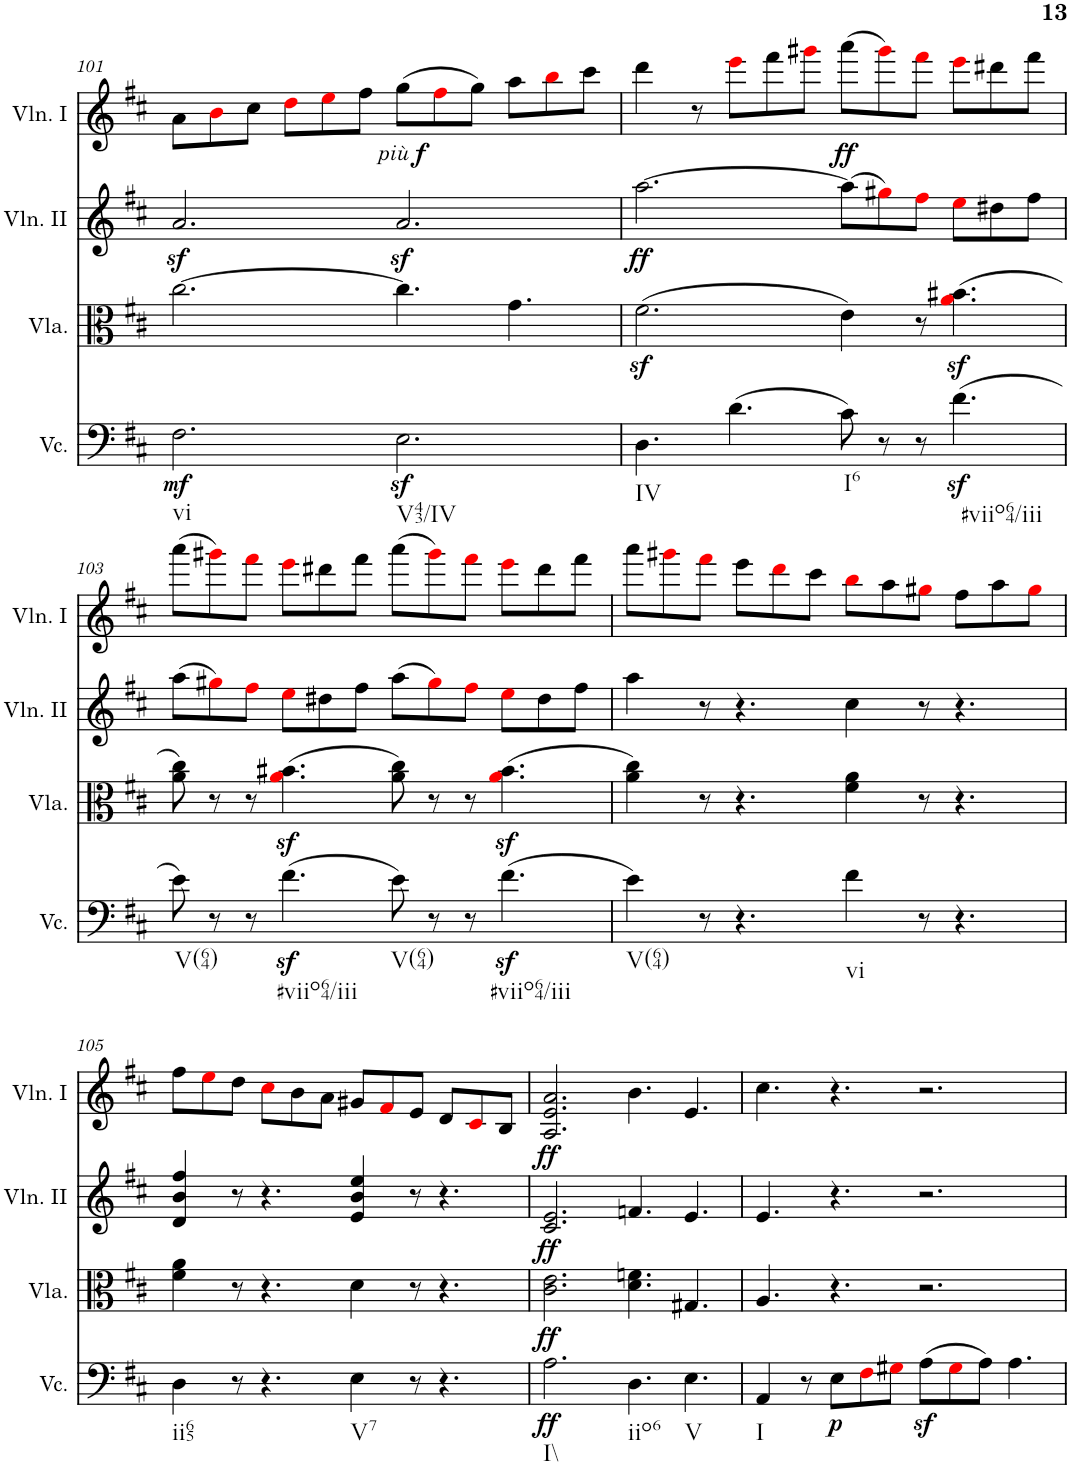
**kern	**dynam	**kern	**dynam	**kern	**dynam	**kern	**dynam
*part4	*part4	*part3	*part3	*part2	*part2	*part1	*part1
*staff4	*staff4	*staff3	*staff3	*staff2	*staff2	*staff1	*staff1
*I"Violoncello	*	*I"Viola	*	*I"Violino II	*	*I"Violino I	*
*I'Vc.	*	*I'Vla.	*	*I'Vln. II	*	*I'Vln. I	*
!!LO:PB:g=z
*clefF4	*	*clefC3	*	*clefG2	*	*clefG2	*
*k[f#c#]	*	*k[f#c#]	*	*k[f#c#]	*	*k[f#c#]	*
*M12/8	*	*M12/8	*	*M12/8	*	*M12/8	*
=101	=101	=101	=101	=101	=101	=101	=101
!LO:TX:b:t=vi	!	!	!	!	!	!	!
!	!LO:DY:b	!	!	!	!	!	!
2.F#\	mf	[2.cc#\	.	2.az</	.	8a\L	.
.	.	.	.	.	.	8bi\	.
.	.	.	.	.	.	8cc#\J	.
.	.	.	.	.	.	8ddi\L	.
.	.	.	.	.	.	8eei\	.
.	.	.	.	.	.	8ff#\J	.
!LO:TX:b:t=V43/IV	!	!	!	!	!	!	!
!	!	!	!	!	!	!	!LO:DY:b
!	!	!	!	!	!	!	!LO:DY:n=1:b
2.Ez<\	.	4.cc#\]	.	2.az</	.	(8gg\L	other-dynamics f
.	.	.	.	.	.	8ff#i\	.
.	.	.	.	.	.	8gg\J)	.
.	.	4.g\	.	.	.	8aa\L	.
.	.	.	.	.	.	8bbi\	.
.	.	.	.	.	.	8ccc#\J	.
=102	=102	=102	=102	=102	=102	=102	=102
!LO:TX:b:t=IV	!	!	!	!	!	!	!
!	!	!	!	!	!LO:DY:b	!	!
4.D\	.	(2.f#z<\	.	[2.aa\	ff	4ddd\	.
.	.	.	.	.	.	8r	.
(4.d\	.	.	.	.	.	8eeei\L	.
.	.	.	.	.	.	8fff#\	.
.	.	.	.	.	.	8ggg#Xi\J	.
!LO:TX:b:t=I6	!	!	!	!	!	!	!
!	!	!	!	!	!	!	!LO:DY:b
8c#\)	.	4e\)	.	(8aa\L]	.	(8aaa\L	ff
8r	.	.	.	8gg#Xi\)	.	8ggg#i\)	.
8r	.	8r	.	8ff#i\J	.	8fff#i\J	.
!LO:TX:b:t=#viio64/iii	!	!	!	!	!	!	!
(4.f#z<\	.	(4.ai\z< 4.b#X\z<	.	8eei\L	.	8eeei\L	.
.	.	.	.	8dd#X\	.	8ddd#X\	.
.	.	.	.	8ff#\J	.	8fff#\J	.
!!LO:LB:g=z
=103	=103	=103	=103	=103	=103	=103	=103
!LO:TX:b:t=V(64)	!	!	!	!	!	!	!
8e\)	.	8a\ 8cc#\)	.	(8aa\L	.	(8aaa\L	.
8r	.	8r	.	8gg#Xi\)	.	8ggg#Xi\)	.
8r	.	8r	.	8ff#i\J	.	8fff#i\J	.
!LO:TX:b:t=#viio64/iii	!	!	!	!	!	!	!
(4.f#z<\	.	(4.ai\z< 4.b#X\z<	.	8eei\L	.	8eeei\L	.
.	.	.	.	8dd#X\	.	8ddd#X\	.
.	.	.	.	8ff#\J	.	8fff#\J	.
!LO:TX:b:t=V(64)	!	!	!	!	!	!	!
8e\)	.	8a\ 8cc#\)	.	(8aa\L	.	(8aaa\L	.
8r	.	8r	.	8gg#i\)	.	8ggg#i\)	.
8r	.	8r	.	8ff#i\J	.	8fff#i\J	.
!LO:TX:b:t=#viio64/iii	!	!	!	!	!	!	!
(4.f#z<\	.	(4.ai\z< 4.b#\z<	.	8eei\L	.	8eeei\L	.
.	.	.	.	8dd#\	.	8ddd#\	.
.	.	.	.	8ff#\J	.	8fff#\J	.
=104	=104	=104	=104	=104	=104	=104	=104
!LO:TX:b:t=V(64)	!	!	!	!	!	!	!
4e\)	.	4a\ 4cc#\)	.	4aa\	.	8aaa\L	.
.	.	.	.	.	.	8ggg#Xi\	.
8r	.	8r	.	8r	.	8fff#i\J	.
4.r	.	4.r	.	4.r	.	8eee\L	.
.	.	.	.	.	.	8dddi\	.
.	.	.	.	.	.	8ccc#\J	.
!LO:TX:b:t=vi	!	!	!	!	!	!	!
4f#\	.	4f#\ 4a\	.	4cc#\	.	8bbi\L	.
.	.	.	.	.	.	8aa\	.
8r	.	8r	.	8r	.	8gg#Xi\J	.
4.r	.	4.r	.	4.r	.	8ff#\L	.
.	.	.	.	.	.	8aa\	.
.	.	.	.	.	.	8gg#i\J	.
!!LO:LB:g=z
=105	=105	=105	=105	=105	=105	=105	=105
!LO:TX:b:t=ii65	!	!	!	!	!	!	!
4D\	.	4f#\ 4a\	.	4d/ 4b/ 4ff#/	.	8ff#\L	.
.	.	.	.	.	.	8eei\	.
8r	.	8r	.	8r	.	8dd\J	.
4.r	.	4.r	.	4.r	.	8cc#i\L	.
.	.	.	.	.	.	8b\	.
.	.	.	.	.	.	8a\J	.
!LO:TX:b:t=V7	!	!	!	!	!	!	!
4E\	.	4d\	.	4e/ 4b/ 4ee/	.	8g#X/L	.
.	.	.	.	.	.	8f#i/	.
8r	.	8r	.	8r	.	8e/J	.
4.r	.	4.r	.	4.r	.	8d/L	.
.	.	.	.	.	.	8c#i/	.
.	.	.	.	.	.	8B/J	.
=106	=106	=106	=106	=106	=106	=106	=106
!LO:TX:b:t=I\\	!	!	!	!	!	!	!
!	!LO:DY:b	!	!LO:DY:b	!	!LO:DY:b	!	!LO:DY:b
2.A\	ff	2.c#\ 2.e\	ff	2.c#/ 2.e/	ff	2.A/ 2.e/ 2.a/	ff
!LO:TX:b:t=iio6	!	!	!	!	!	!	!
4.D\	.	4.d\ 4.fn\	.	4.fn/	.	4.b\	.
!LO:TX:b:t=V	!	!	!	!	!	!	!
4.E\	.	4.G#X/	.	4.e/	.	4.e/	.
=107	=107	=107	=107	=107	=107	=107	=107
!LO:TX:b:t=I	!	!	!	!	!	!	!
4AA/	.	4.A/	.	4.e/	.	4.cc#\	.
8r	.	.	.	.	.	.	.
!	!LO:DY:b	!	!	!	!	!	!
8E\L	p	4.r	.	4.r	.	4.r	.
8F#i\	.	.	.	.	.	.	.
8G#Xi\J	.	.	.	.	.	.	.
(8Az<\L	.	2.r	.	2.r	.	2.r	.
8G#i\	.	.	.	.	.	.	.
8A\J)	.	.	.	.	.	.	.
4.A\	.	.	.	.	.	.	.
=	=	=	=	=	=	=	=
*-	*-	*-	*-	*-	*-	*-	*-
